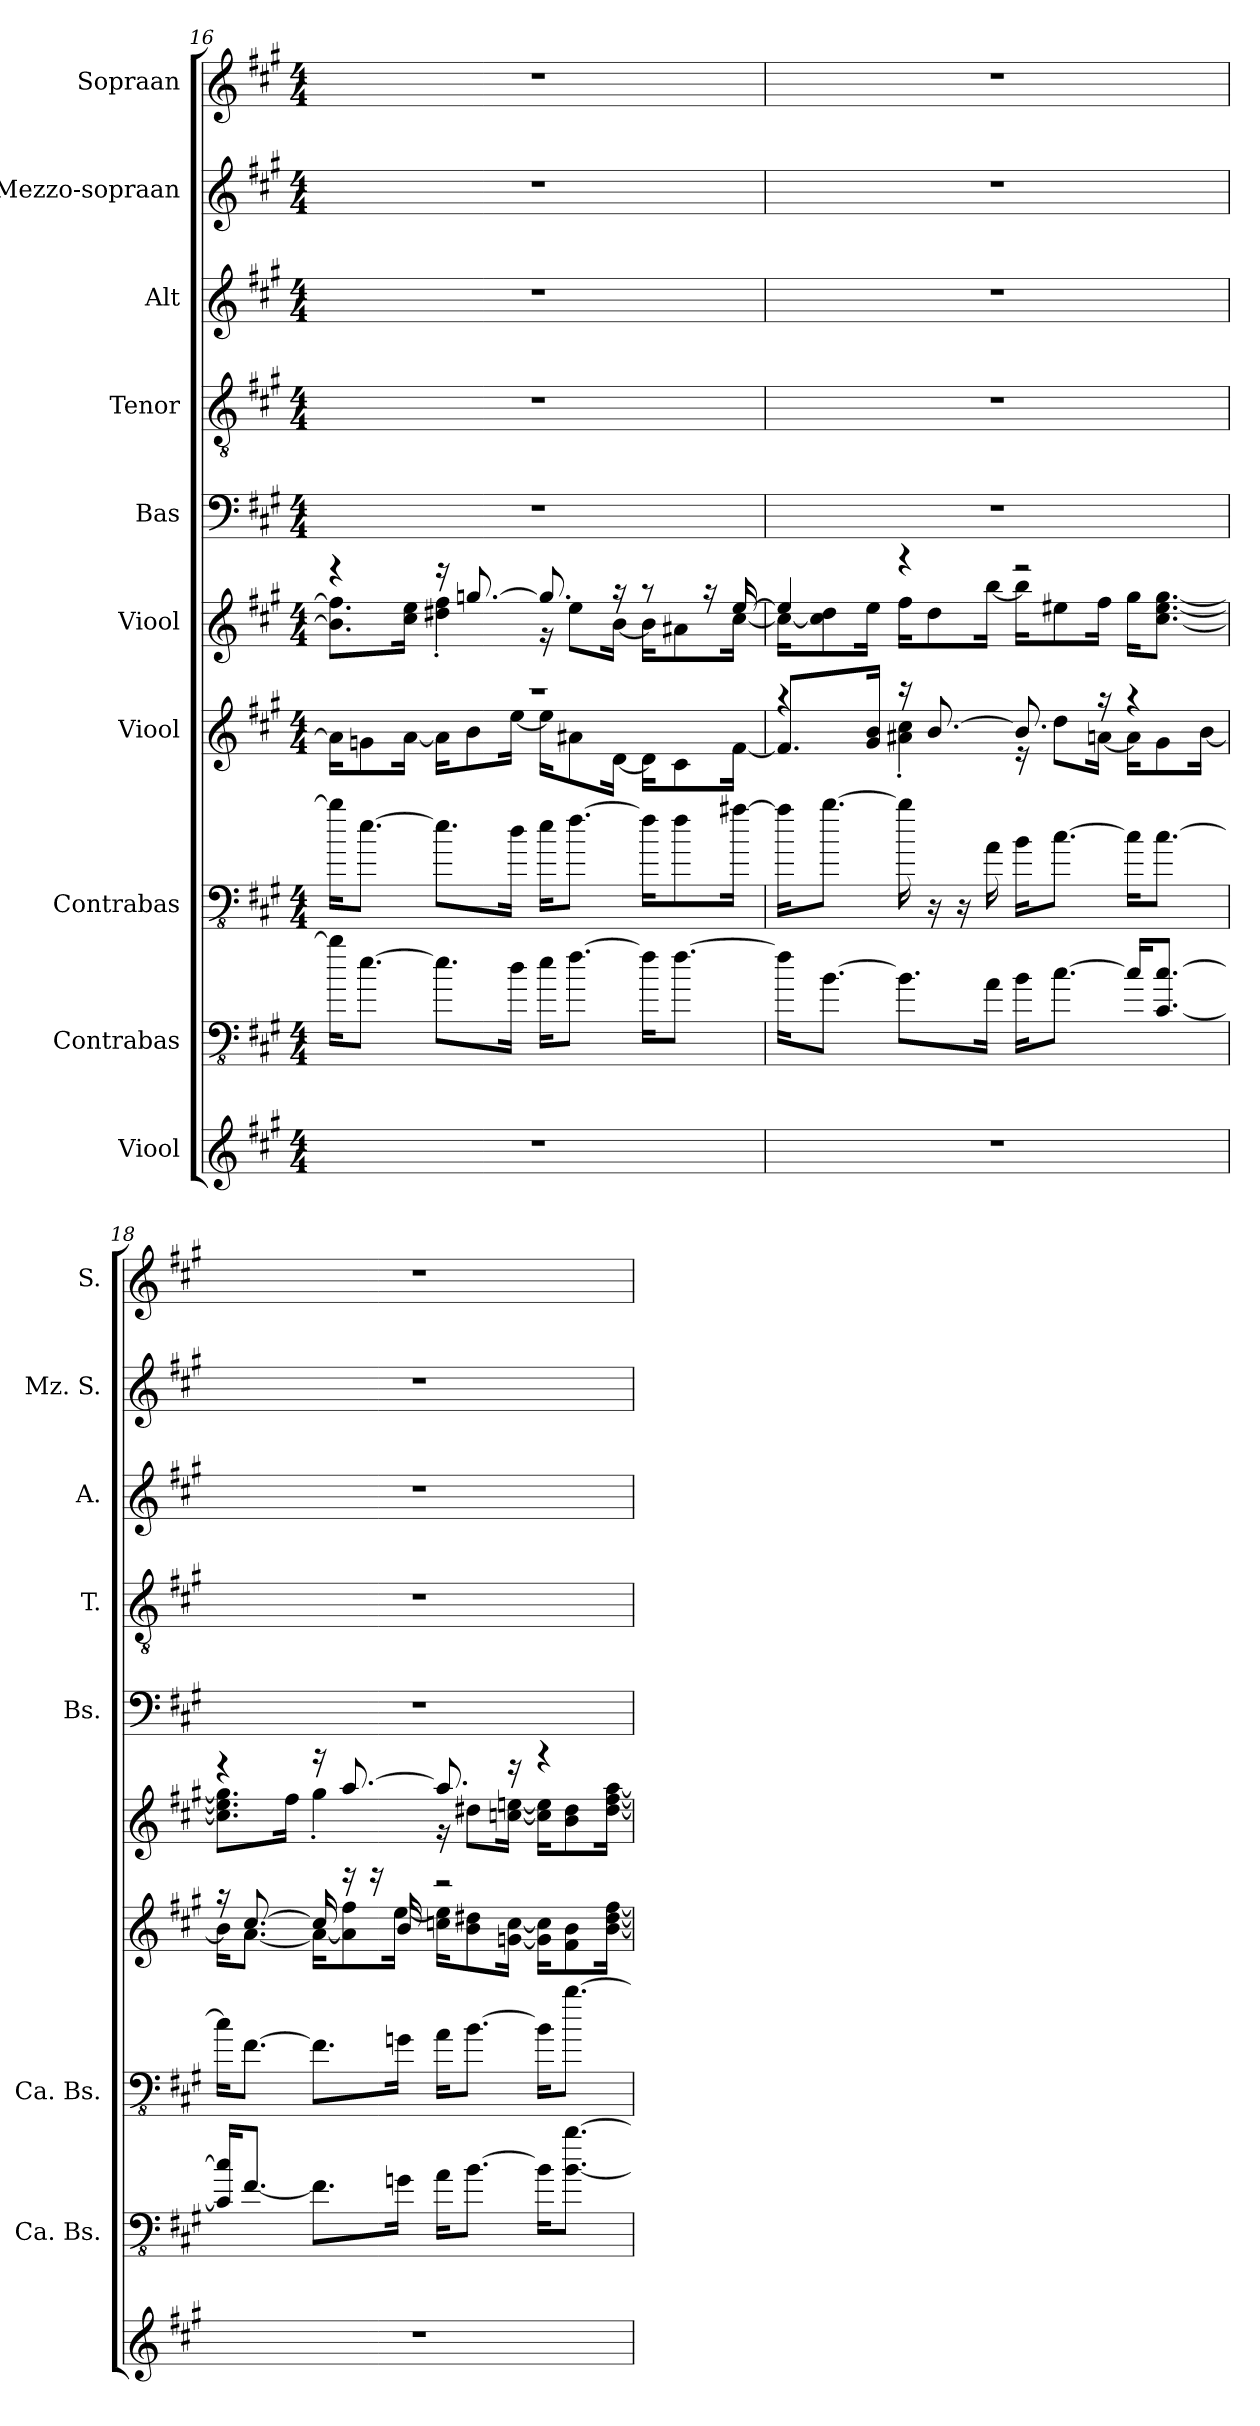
**kern	**kern	**kern	**kern	**kern	**kern	**kern	**kern	**kern	**kern
*part10	*part9	*part8	*part7	*part6	*part5	*part4	*part3	*part2	*part1
*staff10	*staff9	*staff8	*staff7	*staff6	*staff5	*staff4	*staff3	*staff2	*staff1
*I"Viool	*I"Contrabas	*I"Contrabas	*I"Viool	*I"Viool	*I"Bas	*I"Tenor	*I"Alt	*I"Mezzo-sopraan	*I"Sopraan
*	*I'Ca. Bs.	*I'Ca. Bs.	*	*	*I'Bs.	*I'T.	*I'A.	*I'Mz. S.	*I'S.
*clefG2	*clefFv4	*clefFv4	*clefG2	*clefG2	*clefF4	*clefGv2	*clefG2	*clefG2	*clefG2
*	*ITrd7c12	*ITrd7c12	*	*	*	*	*	*	*
*k[f#c#g#]	*k[f#c#g#]	*k[f#c#g#]	*k[f#c#g#]	*k[f#c#g#]	*k[f#c#g#]	*k[f#c#g#]	*k[f#c#g#]	*k[f#c#g#]	*k[f#c#g#]
*M4/4	*M4/4	*M4/4	*M4/4	*M4/4	*M4/4	*M4/4	*M4/4	*M4/4	*M4/4
=16	=16	=16	=16	=16	=16	=16	=16	=16	=16
*	*	*	*^	*^	*	*	*	*	*
1r	16B\KL]	16B\KL]	1r	16a\KL]	4r	8.b]\ 8.ff#]\L	1r	1r	1r	1r	1r
.	[8.E\J	[8.E\J	.	8gn\	.	.	.	.	.	.	.
.	.	.	.	[16a\Jk	.	16cc#\ 16ee\Jk	.	.	.	.	.
.	8.E\L]	8.E\L]	.	16a\KL]	16r	4dd#X\' 4ff#\'	.	.	.	.	.
.	.	.	.	8b\	[8.ggn/	.	.	.	.	.	.
.	16D\Jk	16D\Jk	.	[16ee\Jk	.	.	.	.	.	.	.
.	16E\KL	16E\KL	.	16ee\KL]	8.gg/]	16r	.	.	.	.	.
.	[8.F#\J	[8.F#\J	.	8a#X\	.	8ee\L	.	.	.	.	.
.	.	.	.	[16d\Jk	16r	[16b\Jk	.	.	.	.	.
.	16F#\KL]	16F#\KL]	.	16d\KL]	8r	16b\KL]	.	.	.	.	.
.	[8.F#\J	8F#\	.	8c#\	.	8a#X\	.	.	.	.	.
.	.	.	.	.	16r	.	.	.	.	.	.
.	.	[16A#X\Jk	.	[16f#\Jk	[16ee/	[16cc#\Jk	.	.	.	.	.
!!LO:PB:g=z
=17	=17	=17	=17	=17	=17	=17	=17	=17	=17	=17	=17
1r	16F#\KL]	16A#\KL]	4r	8.f#/L]	4ee/]	16cc#\KL_	1r	1r	1r	1r	1r
.	[8.BB\J	[8.B\J	.	.	.	8cc#]\ 8dd\	.	.	.	.	.
.	.	.	.	16g#/ 16b/Jk	.	16ee\Jk	.	.	.	.	.
.	8.BB\L]	16B\]	16r	4a#X\' 4cc#\'	4r	16ff#\KL	.	.	.	.	.
.	.	16r	[8.b/	.	.	8dd\	.	.	.	.	.
.	.	16r	.	.	.	.	.	.	.	.	.
.	16AA\Jk	16AA\	.	.	.	[16bb\Jk	.	.	.	.	.
.	16BB\KL	16BB\KL	8.b/]	16r	2r	16bb\KL]	.	.	.	.	.
.	[8.C#\J	[8.C#\J	.	8dd\L	.	8ee#X\	.	.	.	.	.
.	.	.	16r	[16an\Jk	.	16ff#\Jk	.	.	.	.	.
.	16C#/KL]	16C#\KL]	4r	16a\KL]	.	16gg#\KL	.	.	.	.	.
.	[8.CC#/ [8.C#/J	[8.C#\J	.	8g#\	.	[8.cc#\ [8.ee#\ [8.gg#\J	.	.	.	.	.
.	.	.	.	[16b\Jk	.	.	.	.	.	.	.
=18	=18	=18	=18	=18	=18	=18	=18	=18	=18	=18	=18
1r	16CC#]/ 16C#]/KL	16C#\KL]	16r	16b\KL]	4r	8.cc#]\ 8.ee#]\ 8.gg#]\L	1r	1r	1r	1r	1r
.	[8.FF#/J	[8.FF#\J	[8.cc#/	[8.a\J	.	.	.	.	.	.	.
.	.	.	.	.	.	16ff#\Jk	.	.	.	.	.
.	8.FF#\L]	8.FF#\L]	16cc#/]	16a\KL_	16r	4gg#'\	.	.	.	.	.
.	.	.	16r	8a]\ 8ff#\	[8.aa/	.	.	.	.	.	.
.	.	.	16r	.	.	.	.	.	.	.	.
.	16GGn\Jk	16GGn\Jk	16b/	[16ee\Jk	.	.	.	.	.	.	.
.	16AA\KL	16AA\KL	2r	16ccn\ 16ee]\KL	8.aa/]	16r	.	.	.	.	.
.	[8.BB\J	[8.BB\J	.	8b\ 8dd#X\	.	8dd#X\L	.	.	.	.	.
.	.	.	.	[16gn\ [16cc\Jk	16r	[16ccn\ [16een\Jk	.	.	.	.	.
.	16BB\KL]	16BB\KL]	.	16g]\ 16cc]\KL	4r	16cc]\ 16ee]\KL	.	.	.	.	.
.	[8.BB\ [8.B\J	[8.B\J	.	8f#\ 8b\	.	8b\ 8dd#\	.	.	.	.	.
.	.	.	.	[16b\ [16dd#\ [16ff#\Jk	.	[16dd#\ [16ff#\ [16aa\Jk	.	.	.	.	.
*	*	*	*v	*v	*	*	*	*	*	*	*
*	*	*	*	*v	*v	*	*	*	*	*
=	=	=	=	=	=	=	=	=	=
*-	*-	*-	*-	*-	*-	*-	*-	*-	*-
